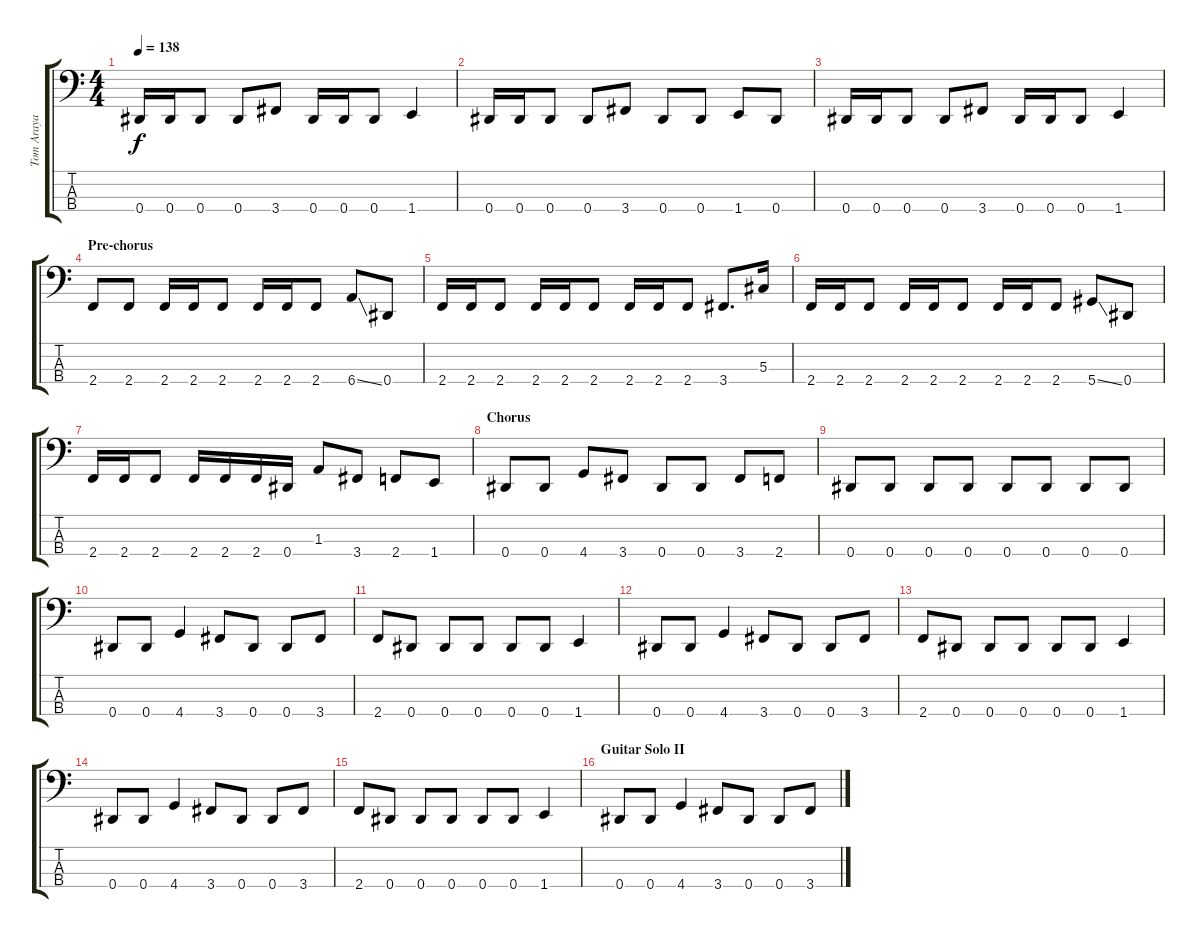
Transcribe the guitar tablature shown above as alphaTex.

\track ("Tom Araya" "Tom Araya") {instrument electricbasspick}
\staff {score tabs}
\tuning (Gb2 Db2 Ab1 Eb1) {hide}
\ts (4 4)
\tempo 138
\clef f4
\ks c
0.4.16{dy f} 0.4.16 0.4.8 0.4.8 3.4.8 0.4.16 0.4.16 0.4.8 1.4.4 |
0.4.16 0.4.16 0.4.8 0.4.8 3.4.8 0.4.8 0.4.8 1.4.8 0.4.8 |
0.4.16 0.4.16 0.4.8 0.4.8 3.4.8 0.4.16 0.4.16 0.4.8 1.4.4 |
\section ("" "Pre-chorus")
2.4.8 2.4.8 2.4.16 2.4.16 2.4.8 2.4.16 2.4.16 2.4.8 6.4{ss}.8 0.4.8 |
2.4.16 2.4.16 2.4.8 2.4.16 2.4.16 2.4.8 2.4.16 2.4.16 2.4.8 3.4.8{d} 5.3.16 |
2.4.16 2.4.16 2.4.8 2.4.16 2.4.16 2.4.8 2.4.16 2.4.16 2.4.8 5.4{ss}.8 0.4.8 |
2.4.16 2.4.16 2.4.8 2.4.16 2.4.16 2.4.16 0.4.16 1.3.8 3.4.8 2.4.8 1.4.8 |
\section ("" "Chorus")
0.4.8 0.4.8 4.4.8 3.4.8 0.4.8 0.4.8 3.4.8 2.4.8 |
0.4.8 0.4.8 0.4.8 0.4.8 0.4.8 0.4.8 0.4.8 0.4.8 |
0.4.8 0.4.8 4.4.4 3.4.8 0.4.8 0.4.8 3.4.8 |
2.4.8 0.4.8 0.4.8 0.4.8 0.4.8 0.4.8 1.4.4 |
0.4.8 0.4.8 4.4.4 3.4.8 0.4.8 0.4.8 3.4.8 |
2.4.8 0.4.8 0.4.8 0.4.8 0.4.8 0.4.8 1.4.4 |
0.4.8 0.4.8 4.4.4 3.4.8 0.4.8 0.4.8 3.4.8 |
2.4.8 0.4.8 0.4.8 0.4.8 0.4.8 0.4.8 1.4.4 |
\section ("" "Guitar Solo II")
0.4.8 0.4.8 4.4.4 3.4.8 0.4.8 0.4.8 3.4.8
